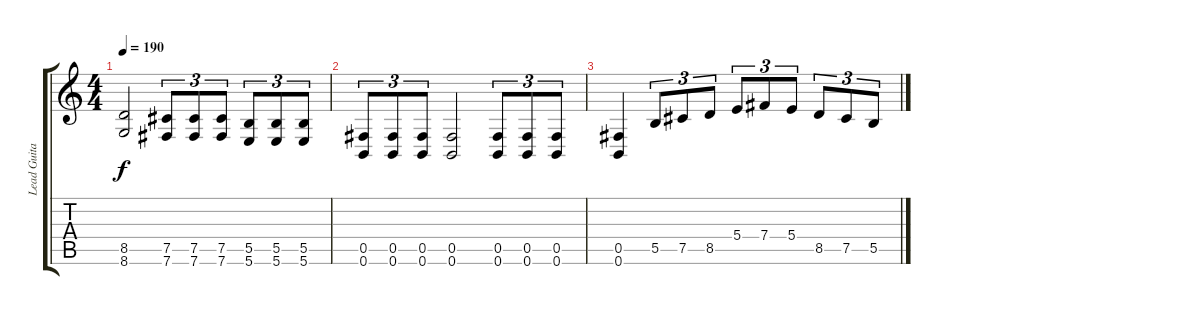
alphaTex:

\track ("Lead Guitar - Kevin" "Lead Guita") {instrument distortionguitar}
\staff {score tabs}
\tuning (Db4 Ab3 E3 B2 Gb2 B1) {hide}
\ts (4 4)
\tempo 190
\clef g2
\ks c
(8.5 8.6).2{dy f} (7.5 7.6).8{tu (3 2)} (7.5 7.6).8{tu (3 2)} (7.5 7.6).8{tu (3 2)} (5.5 5.6).8{tu (3 2)} (5.5 5.6).8{tu (3 2)} (5.5 5.6).8{tu (3 2)} |
(0.5 0.6).8{tu (3 2)} (0.5 0.6).8{tu (3 2)} (0.5 0.6).8{tu (3 2)} (0.5 0.6).2 (0.5 0.6).8{tu (3 2)} (0.5 0.6).8{tu (3 2)} (0.5 0.6).8{tu (3 2)} |
(0.5 0.6).4 5.5.8{tu (3 2)} 7.5.8{tu (3 2)} 8.5.8{tu (3 2)} 5.4.8{tu (3 2)} 7.4.8{tu (3 2)} 5.4.8{tu (3 2)} 8.5.8{tu (3 2)} 7.5.8{tu (3 2)} 5.5.8{tu (3 2)}
